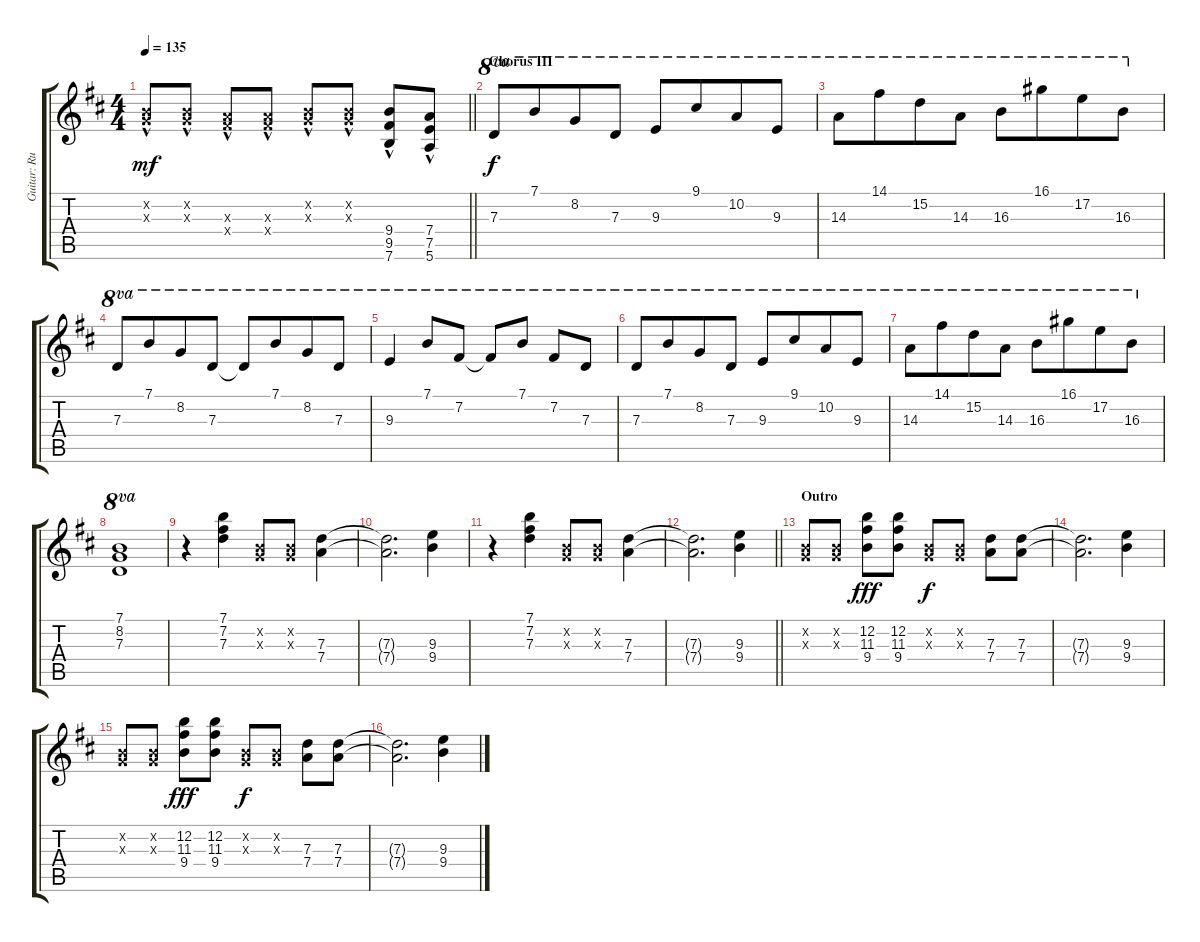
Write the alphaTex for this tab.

\track ("Guitar: Rudolf" "Guitar: Ru") {instrument electricguitarclean}
\staff {score tabs}
\tuning (E4 B3 G3 D3 A2 E2) {hide}
\ts (4 4)
\tempo 135
\clef g2
\barLineRight lightlight
\ks d
(0.2{hac x} 0.3{hac x}).8{dy mf} (0.2{hac x} 0.3{hac x}).8 (2.3{hac x} 4.4{hac x}).8 (2.3{hac x} 4.4{hac x}).8 (0.2{hac x} 0.3{hac x}).8 (0.2{hac x} 0.3{hac x}).8 (9.4{hac} 9.5{hac} 7.6{hac}).8 (7.4{hac} 7.5{hac} 5.6{hac}).8 |
\section ("" "Chorus III")
7.3.8{ot 8va dy f} 7.1.8{ot 8va beam merge} 8.2.8{ot 8va} 7.3.8{ot 8va} 9.3.8{ot 8va} 9.1.8{ot 8va beam merge} 10.2.8{ot 8va} 9.3.8{ot 8va} |
14.3.8{ot 8va} 14.1.8{ot 8va beam merge} 15.2.8{ot 8va} 14.3.8{ot 8va} 16.3.8{ot 8va} 16.1.8{ot 8va beam merge} 17.2.8{ot 8va} 16.3.8{ot 8va} |
7.3.8{ot 8va} 7.1.8{ot 8va beam merge} 8.2.8{ot 8va} 7.3.8{ot 8va} 7.3{t}.8{ot 8va} 7.1.8{ot 8va beam merge} 8.2.8{ot 8va} 7.3.8{ot 8va} |
9.3.4{ot 8va} 7.1.8{ot 8va} 7.2.8{ot 8va} 7.2{t}.8{ot 8va} 7.1.8{ot 8va} 7.2.8{ot 8va} 7.3.8{ot 8va} |
7.3.8{ot 8va} 7.1.8{ot 8va beam merge} 8.2.8{ot 8va} 7.3.8{ot 8va} 9.3.8{ot 8va} 9.1.8{ot 8va beam merge} 10.2.8{ot 8va} 9.3.8{ot 8va} |
14.3.8{ot 8va} 14.1.8{ot 8va beam merge} 15.2.8{ot 8va} 14.3.8{ot 8va} 16.3.8{ot 8va} 16.1.8{ot 8va beam merge} 17.2.8{ot 8va} 16.3.8{ot 8va} |
(7.1 8.2 7.3).1{ot 8va} |
r.4 (7.1 7.2 7.3).4 (0.2{x} 0.3{x}).8 (0.2{x} 0.3{x}).8 (7.3 7.4).4 |
(7.3{t} 7.4{t}).2{d} (9.3 9.4).4 |
r.4 (7.1 7.2 7.3).4 (0.2{x} 0.3{x}).8 (0.2{x} 0.3{x}).8 (7.3 7.4).4 |
\barLineRight lightlight
(7.3{t} 7.4{t}).2{d} (9.3 9.4).4 |
\section ("" "Outro")
(0.2{x} 0.3{x}).8 (0.2{x} 0.3{x}).8 (12.2 11.3 9.4).8{dy fff} (12.2 11.3 9.4).8 (0.2{x} 0.3{x}).8{dy f} (0.2{x} 0.3{x}).8 (7.3 7.4).8 (7.3 7.4).8 |
(7.3{t} 7.4{t}).2{d} (9.3 9.4).4 |
(0.2{x} 0.3{x}).8 (0.2{x} 0.3{x}).8 (12.2 11.3 9.4).8{dy fff} (12.2 11.3 9.4).8 (0.2{x} 0.3{x}).8{dy f} (0.2{x} 0.3{x}).8 (7.3 7.4).8 (7.3 7.4).8 |
(7.3{t} 7.4{t}).2{d} (9.3 9.4).4
